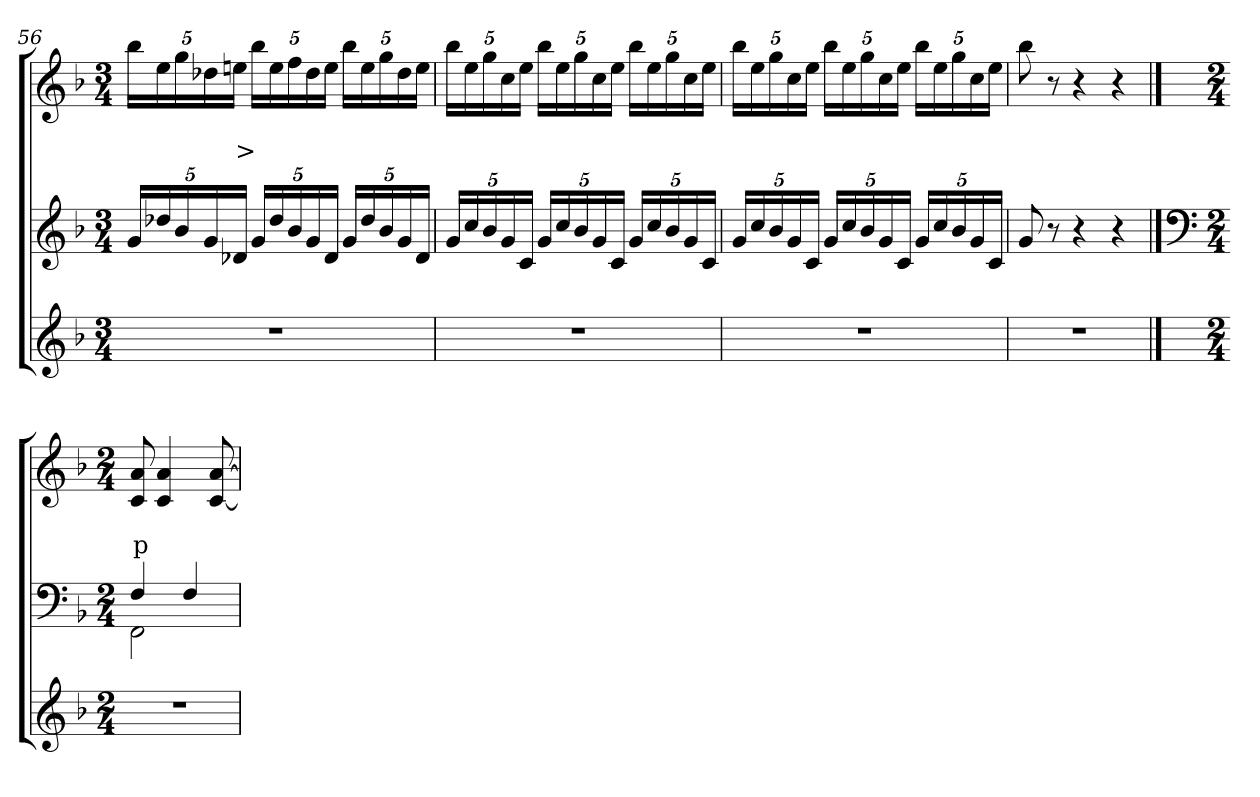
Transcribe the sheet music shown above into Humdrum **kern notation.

**kern	**kern	**kern	**text	**text
*part3	*part2	*part1	*part1	*part1
*staff3	*staff2	*staff1	*staff1	*staff1
*clefG2	*clefG2	*clefG2	*	*
*k[b-]	*k[b-]	*k[b-]	*	*
*M3/4	*M3/4	*M3/4	*	*
=56	=56	=56	=56	=56
2.r	20gLL	20bb-LL	.	.
.	20dd-X	20ee	.	.
.	20b-	20gg	.	.
.	20g	20dd-X	.	.
.	20d-JJ	20eenJJ	.	>
.	20gLL	20bb-LL	.	.
.	20dd-	20ee	.	.
.	20b-	20ff	.	.
.	20g	20dd-	.	.
.	20d-JJ	20eeJJ	.	.
.	20gLL	20bb-LL	.	.
.	20dd-	20ee	.	.
.	20b-	20gg	.	.
.	20g	20dd-	.	.
.	20d-JJ	20eeJJ	.	.
=57	=57	=57	=57	=57
2.r	20gLL	20bb-LL	.	.
.	20cc	20ee	.	.
.	20b-	20gg	.	.
.	20g	20cc	.	.
.	20cJJ	20eeJJ	.	.
.	20gLL	20bb-LL	.	.
.	20cc	20ee	.	.
.	20b-	20gg	.	.
.	20g	20cc	.	.
.	20cJJ	20eeJJ	.	.
.	20gLL	20bb-LL	.	.
.	20cc	20ee	.	.
.	20b-	20gg	.	.
.	20g	20cc	.	.
.	20cJJ	20eeJJ	.	.
=58	=58	=58	=58	=58
2.r	20gLL	20bb-LL	.	.
.	20cc	20ee	.	.
.	20b-	20gg	.	.
.	20g	20cc	.	.
.	20cJJ	20eeJJ	.	.
.	20gLL	20bb-LL	.	.
.	20cc	20ee	.	.
.	20b-	20gg	.	.
.	20g	20cc	.	.
.	20cJJ	20eeJJ	.	.
.	20gLL	20bb-LL	.	.
.	20cc	20ee	.	.
.	20b-	20gg	.	.
.	20g	20cc	.	.
.	20cJJ	20eeJJ	.	.
=59	=59	=59	=59	=59
2.r	8g	8bb-	.	.
.	8r	8r	.	.
.	4r	4r	.	.
.	4r	4r	.	.
==60	==60	==60	==60	==60
*	*clefF4	*	*	*
*M2/4	*M2/4	*M2/4	*	*
*	*^	*	*	*
2r	4F	2FF	8a 8c	.	p
.	.	.	4a 4c	.	.
.	4F	.	.	.	.
.	.	.	[8a [8c	.	.
*	*v	*v	*	*	*
=	=	=	=	=
*-	*-	*-	*-	*-
